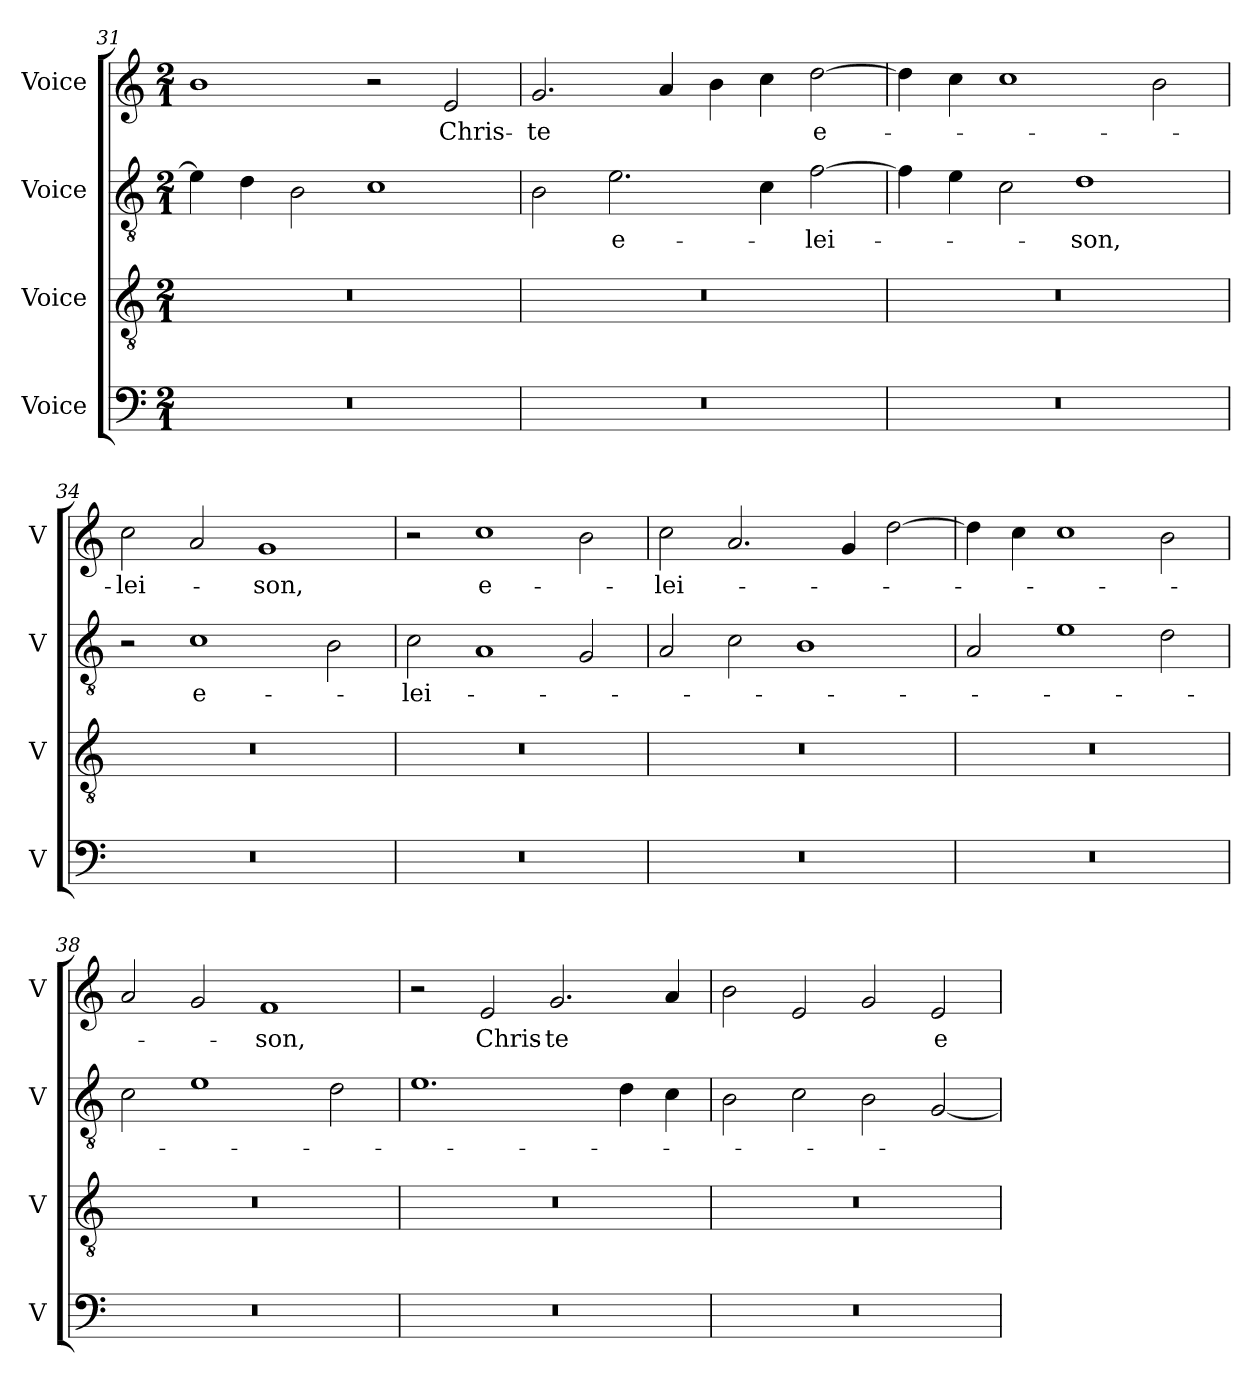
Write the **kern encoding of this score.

**kern	**kern	**kern	**text	**kern	**text
*part4	*part3	*part2	*part2	*part1	*part1
*staff4	*staff3	*staff2	*staff2	*staff1	*staff1
*I"Voice	*I"Voice	*I"Voice	*	*I"Voice	*
*I'V	*I'V	*I'V	*	*I'V	*
*clefF4	*clefGv2	*clefGv2	*	*clefG2	*
*k[]	*k[]	*k[]	*	*k[]	*
*M2/1	*M2/1	*M2/1	*	*M2/1	*
=31	=31	=31	=31	=31	=31
0r	0r	4e\]	.	1b	.
.	.	4d\	.	.	.
.	.	2B\	.	.	.
.	.	1c	.	2r	.
!	!	!	!	!	!LO:LY:b
.	.	.	.	2e/	Chris-
!!LO:LB:g=z
=32	=32	=32	=32	=32	=32
!	!	!	!	!	!LO:LY:b
0r	0r	2B\	.	2.g/	-te
!	!	!	!LO:LY:b	!	!
.	.	2.e\	e-	.	.
.	.	.	.	4a/	.
.	.	.	.	4b\	.
.	.	4c\	.	4cc\	.
!	!	!	!LO:LY:b	!	!LO:LY:b
.	.	[2f\	-lei-	[2dd\	e-
=33	=33	=33	=33	=33	=33
0r	0r	4f\]	.	4dd\]	.
.	.	4e\	.	4cc\	.
.	.	2c\	.	1cc	.
!	!	!	!LO:LY:b	!	!
.	.	1d	-son,	.	.
.	.	.	.	2b\	.
=34	=34	=34	=34	=34	=34
!	!	!	!	!	!LO:LY:b
0r	0r	2r	.	2cc\	-lei-
!	!	!	!LO:LY:b	!	!
.	.	1c	e-	2a/	.
!	!	!	!	!	!LO:LY:b
.	.	.	.	1g	-son,
.	.	2B\	.	.	.
=35	=35	=35	=35	=35	=35
!	!	!	!LO:LY:b	!	!
0r	0r	2c\	-lei-	2r	.
!	!	!	!	!	!LO:LY:b
.	.	1A	.	1cc	e-
.	.	2G/	.	2b\	.
!!LO:PB:g=z
=36	=36	=36	=36	=36	=36
!	!	!	!	!	!LO:LY:b
0r	0r	2A/	.	2cc\	-lei-
.	.	2c\	.	2.a/	.
.	.	1B	.	.	.
.	.	.	.	4g/	.
.	.	.	.	[2dd\	.
=37	=37	=37	=37	=37	=37
0r	0r	2A/	.	4dd\]	.
.	.	.	.	4cc\	.
.	.	1e	.	1cc	.
.	.	2d\	.	2b\	.
=38	=38	=38	=38	=38	=38
0r	0r	2c\	.	2a/	.
.	.	1e	.	2g/	.
!	!	!	!	!	!LO:LY:b
.	.	.	.	1f	-son,
.	.	2d\	.	.	.
=39	=39	=39	=39	=39	=39
0r	0r	1.e	.	2r	.
!	!	!	!	!	!LO:LY:b
.	.	.	.	2e/	Chris-
!	!	!	!	!	!LO:LY:b
.	.	.	.	2.g/	-te
.	.	4d\	.	.	.
.	.	4c\	.	4a/	.
!!LO:LB:g=z
=40	=40	=40	=40	=40	=40
0r	0r	2B\	.	2b\	.
.	.	2c\	.	2e/	.
.	.	2B\	.	2g/	.
!	!	!	!	!	!LO:LY:b
.	.	[2G/	.	2e/	e-
=	=	=	=	=	=
*-	*-	*-	*-	*-	*-
